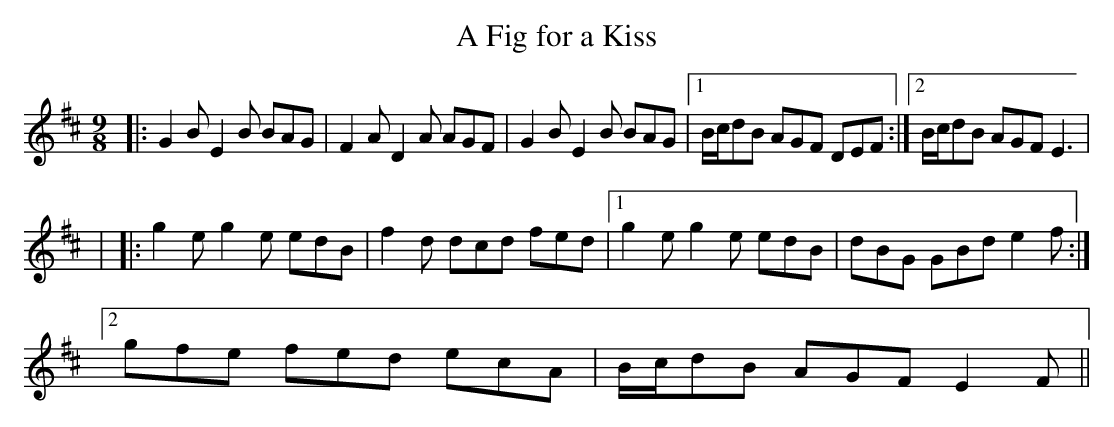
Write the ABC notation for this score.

X:1
T:A Fig for a Kiss
M:9/8
L:1/8
K:Edor
|:G2B E2B BAG|F2A D2A AGF|G2B E2B BAG|1 B/c/dB AGF DEF:|2 B/c/dB AGF E3|
|
|:g2e g2e edB|f2d dcd fed|1 g2e g2e edB|dBG GBd e2f:|
[2 gfe fed ecA|B/c/dB AGF E2F||
